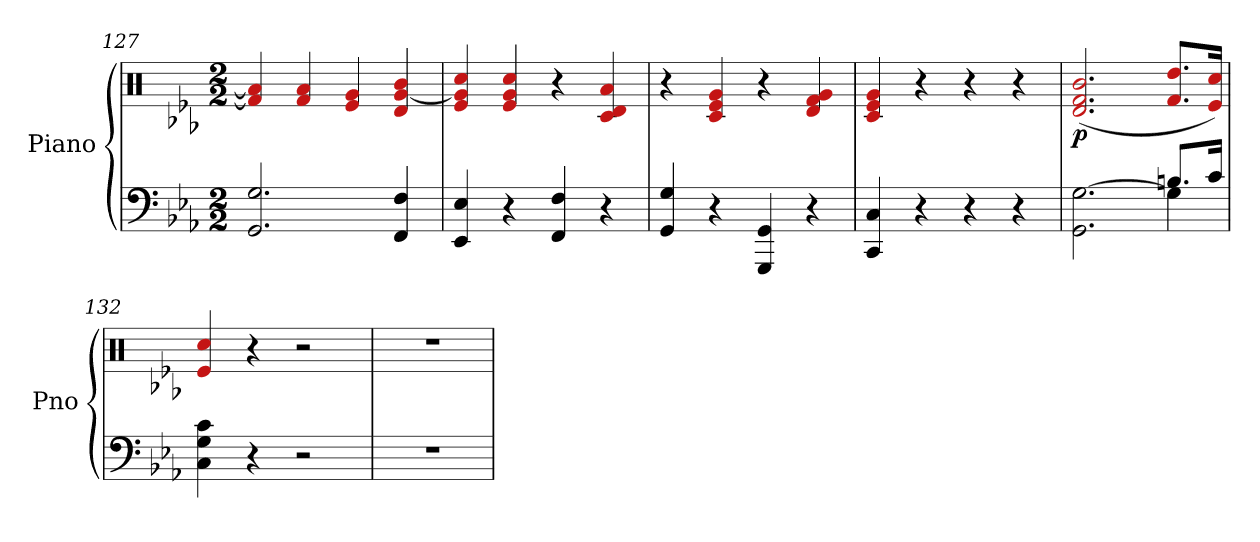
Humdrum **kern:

**kern	**kern	**dynam
*part1	*part1	*part1
*staff2	*staff1	*staff1/2
*I"Piano	*	*
*I'Pno	*	*
*clefF4	*clefX	*
*k[b-e-a-]	*k[b-e-a-]	*
*M2/2	*M2/2	*
=127	=127	=127
2.GG/ 2.G/	4f/] 4a-/]	.
.	4f/ 4a-/	.
.	4e-/ 4g/	.
4FF/ 4F/	4d/ [4g/ 4bn/	.
=128	=128	=128
4EE-/ 4E-/	4e-/ 4g/] 4cc/	.
4r	4e-/ 4g/ 4cc/	.
4FF/ 4F/	4r	.
4r	4c/ 4d/ 4a-/	.
=129	=129	=129
4GG/ 4G/	4r	.
4r	4c/ 4e-/ 4g/	.
4GGG/ 4GG/	4r	.
4r	4d/ 4f/ 4g/	.
=130	=130	=130
4CC/ 4C/	4c/ 4e-/ 4g/	.
4r	4r	.
4r	4r	.
4r	4r	.
!!LO:LB:g=z
=131	=131	=131
*^	*	*
!	!	!	!LO:DY:b
2.GG\ [2.G\	2.ryy	(>2.d/ 2.f/ 2.bn/	p
4G\]	8.Bn/L	8.f/ 8.dd/L	.
.	16c/Jk	16e-/ 16cc/Jk)	.
*v	*v	*	*
=132	=132	=132
4C\ 4G\ 4c\	4e-/ 4cc/	.
4r	4r	.
2r	2r	.
=133	=133	=133
1r	1r	.
=	=	=
*-	*-	*-
